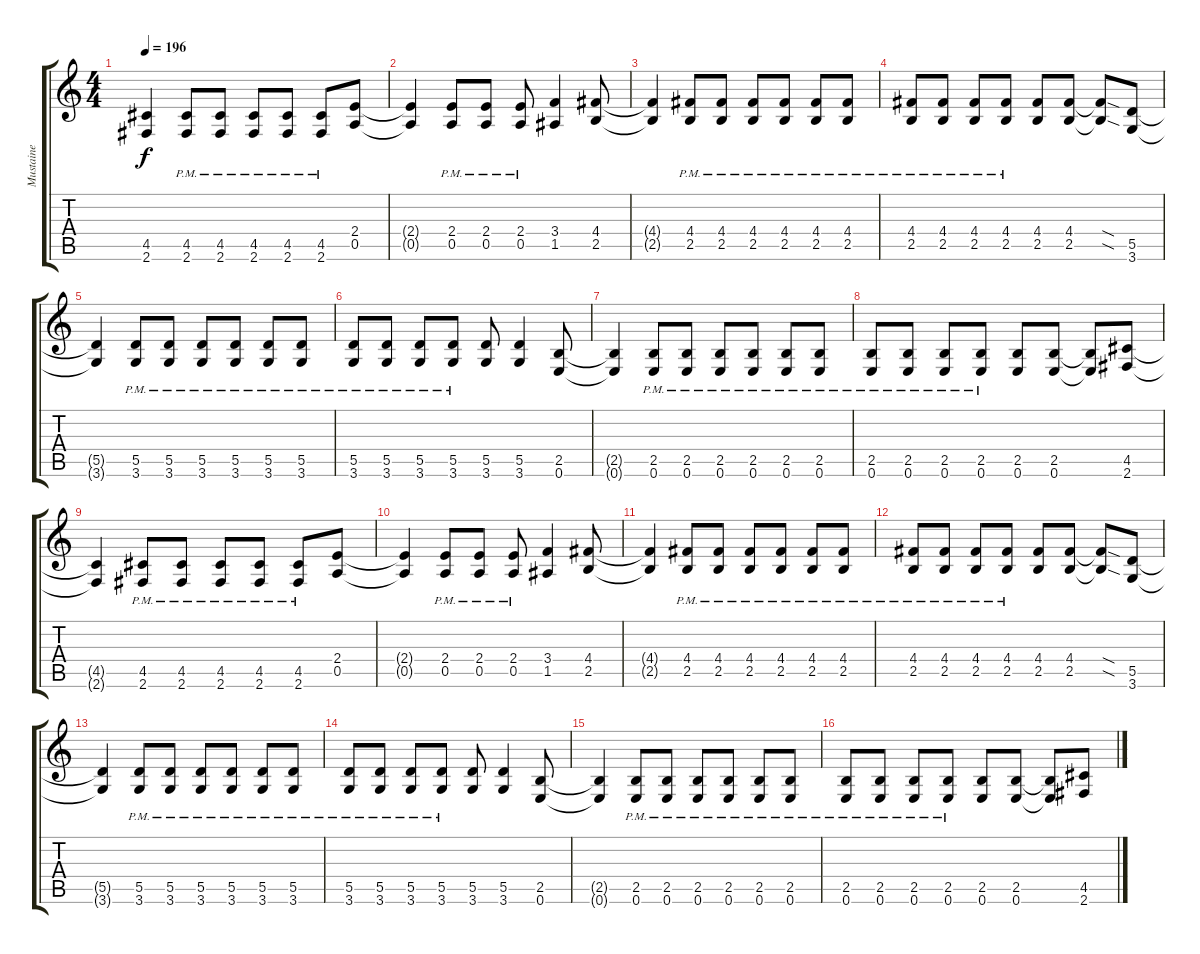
\track ("Mustaine" "Mustaine") {instrument distortionguitar}
\staff {score tabs}
\tuning (E4 B3 G3 D3 A2 E2) {hide}
\ts (4 4)
\tempo 196
\clef g2
\ks c
(4.5{t} 2.6{t}).4{dy f} (4.5{pm} 2.6{pm}).8 (4.5{pm} 2.6{pm}).8 (4.5{pm} 2.6{pm}).8 (4.5{pm} 2.6{pm}).8 (4.5{pm} 2.6{pm}).8 (2.4 0.5).8 |
(2.4{t} 0.5{t}).4 (2.4{pm} 0.5{pm}).8 (2.4{pm} 0.5{pm}).8 (2.4{pm} 0.5{pm}).8 (3.4 1.5).4 (4.4 2.5).8 |
(4.4{t} 2.5{t}).4 (4.4{pm} 2.5{pm}).8 (4.4{pm} 2.5{pm}).8 (4.4{pm} 2.5{pm}).8 (4.4{pm} 2.5{pm}).8 (4.4{pm} 2.5{pm}).8 (4.4{pm} 2.5{pm}).8 |
(4.4{pm} 2.5{pm}).8 (4.4{pm} 2.5{pm}).8 (4.4{pm} 2.5{pm}).8 (4.4{pm} 2.5{pm}).8 (4.4 2.5).8 (4.4 2.5).8 (4.4{sod t} 2.5{sod t}).8 (5.5 3.6).8 |
(5.5{t} 3.6{t}).4 (5.5{pm} 3.6{pm}).8 (5.5{pm} 3.6{pm}).8 (5.5{pm} 3.6{pm}).8 (5.5{pm} 3.6{pm}).8 (5.5{pm} 3.6{pm}).8 (5.5{pm} 3.6{pm}).8 |
(5.5{pm} 3.6{pm}).8 (5.5{pm} 3.6{pm}).8 (5.5{pm} 3.6{pm}).8 (5.5{pm} 3.6{pm}).8 (5.5 3.6).8 (5.5 3.6).4 (2.5 0.6).8 |
(2.5{t} 0.6{t}).4 (2.5{pm} 0.6{pm}).8 (2.5{pm} 0.6{pm}).8 (2.5{pm} 0.6{pm}).8 (2.5{pm} 0.6{pm}).8 (2.5{pm} 0.6{pm}).8 (2.5{pm} 0.6{pm}).8 |
(2.5{pm} 0.6{pm}).8 (2.5{pm} 0.6{pm}).8 (2.5{pm} 0.6{pm}).8 (2.5{pm} 0.6{pm}).8 (2.5 0.6).8 (2.5 0.6).8 (2.5{t} 0.6{t}).8 (4.5 2.6).8 |
(4.5{t} 2.6{t}).4 (4.5{pm} 2.6{pm}).8 (4.5{pm} 2.6{pm}).8 (4.5{pm} 2.6{pm}).8 (4.5{pm} 2.6{pm}).8 (4.5{pm} 2.6{pm}).8 (2.4 0.5).8 |
(2.4{t} 0.5{t}).4 (2.4{pm} 0.5{pm}).8 (2.4{pm} 0.5{pm}).8 (2.4{pm} 0.5{pm}).8 (3.4 1.5).4 (4.4 2.5).8 |
(4.4{t} 2.5{t}).4 (4.4{pm} 2.5{pm}).8 (4.4{pm} 2.5{pm}).8 (4.4{pm} 2.5{pm}).8 (4.4{pm} 2.5{pm}).8 (4.4{pm} 2.5{pm}).8 (4.4{pm} 2.5{pm}).8 |
(4.4{pm} 2.5{pm}).8 (4.4{pm} 2.5{pm}).8 (4.4{pm} 2.5{pm}).8 (4.4{pm} 2.5{pm}).8 (4.4 2.5).8 (4.4 2.5).8 (4.4{sod t} 2.5{sod t}).8 (5.5 3.6).8 |
(5.5{t} 3.6{t}).4 (5.5{pm} 3.6{pm}).8 (5.5{pm} 3.6{pm}).8 (5.5{pm} 3.6{pm}).8 (5.5{pm} 3.6{pm}).8 (5.5{pm} 3.6{pm}).8 (5.5{pm} 3.6{pm}).8 |
(5.5{pm} 3.6{pm}).8 (5.5{pm} 3.6{pm}).8 (5.5{pm} 3.6{pm}).8 (5.5{pm} 3.6{pm}).8 (5.5 3.6).8 (5.5 3.6).4 (2.5 0.6).8 |
(2.5{t} 0.6{t}).4 (2.5{pm} 0.6{pm}).8 (2.5{pm} 0.6{pm}).8 (2.5{pm} 0.6{pm}).8 (2.5{pm} 0.6{pm}).8 (2.5{pm} 0.6{pm}).8 (2.5{pm} 0.6{pm}).8 |
(2.5{pm} 0.6{pm}).8 (2.5{pm} 0.6{pm}).8 (2.5{pm} 0.6{pm}).8 (2.5{pm} 0.6{pm}).8 (2.5 0.6).8 (2.5 0.6).8 (2.5{t} 0.6{t}).8 (4.5 2.6).8
